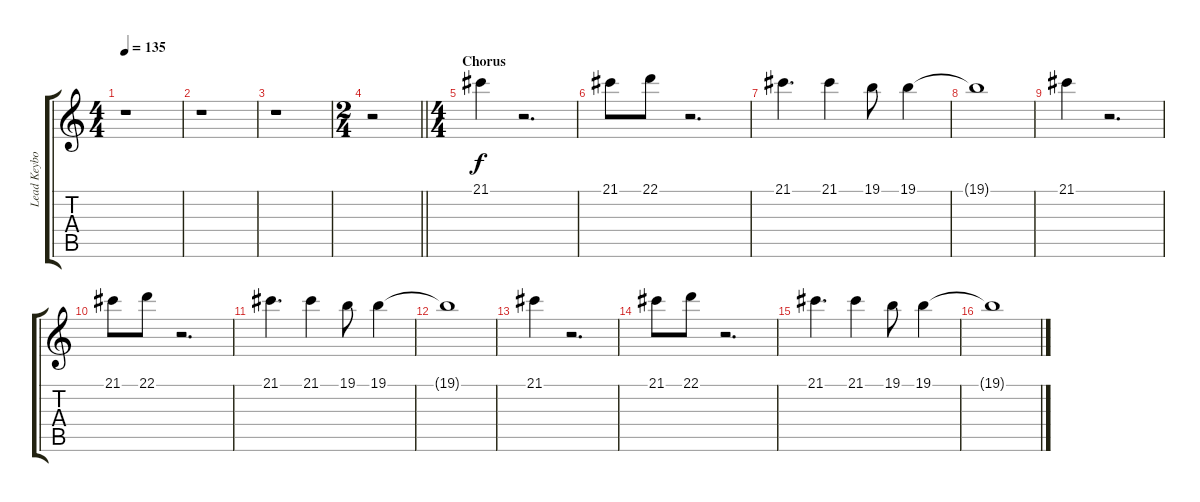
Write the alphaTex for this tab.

\track ("Lead Keyboard" "Lead Keybo") {instrument stringensemble1}
\staff {score tabs}
\tuning (E4 B3 G3 D3 A2 E2) {hide}
\ts (4 4)
\tempo 135
\clef g2
\ks c
r.1{dy f} |
r.1 |
r.1 |
\ts (2 4)
\barLineRight lightlight
r.2 |
\ts (4 4)
\section ("" "Chorus")
21.1.4 r.2{d} |
21.1.8 22.1.8 r.2{d} |
21.1.4{d} 21.1.4 19.1.8 19.1.4 |
19.1{t}.1 |
21.1.4 r.2{d} |
21.1.8 22.1.8 r.2{d} |
21.1.4{d} 21.1.4 19.1.8 19.1.4 |
19.1{t}.1 |
21.1.4 r.2{d} |
21.1.8 22.1.8 r.2{d} |
21.1.4{d} 21.1.4 19.1.8 19.1.4 |
19.1{t}.1
